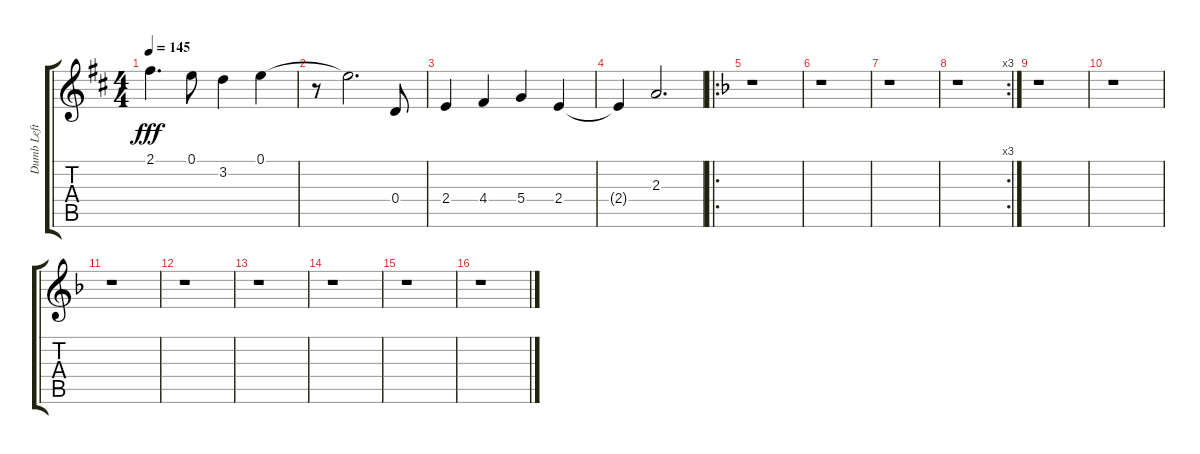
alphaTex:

\track ("Dumb Left Quiet Thing" "Dumb Left ") {instrument acousticguitarsteel}
\staff {score tabs}
\tuning (E4 B3 G3 D3 A2 E2) {hide}
\ts (4 4)
\tempo 145
\clef g2
\ks d
2.1.4{d dy fff} 0.1.8 3.2.4 0.1.4 |
r.8 0.1{t}.2{d} 0.4.8 |
2.4.4 4.4.4 5.4.4 2.4.4 |
2.4{t}.4 2.3.2{d} |
\ro
\ks f
r.1 |
r.1 |
r.1 |
\rc 3
r.1 |
r.1 |
r.1 |
r.1 |
r.1 |
r.1 |
r.1 |
r.1 |
r.1
